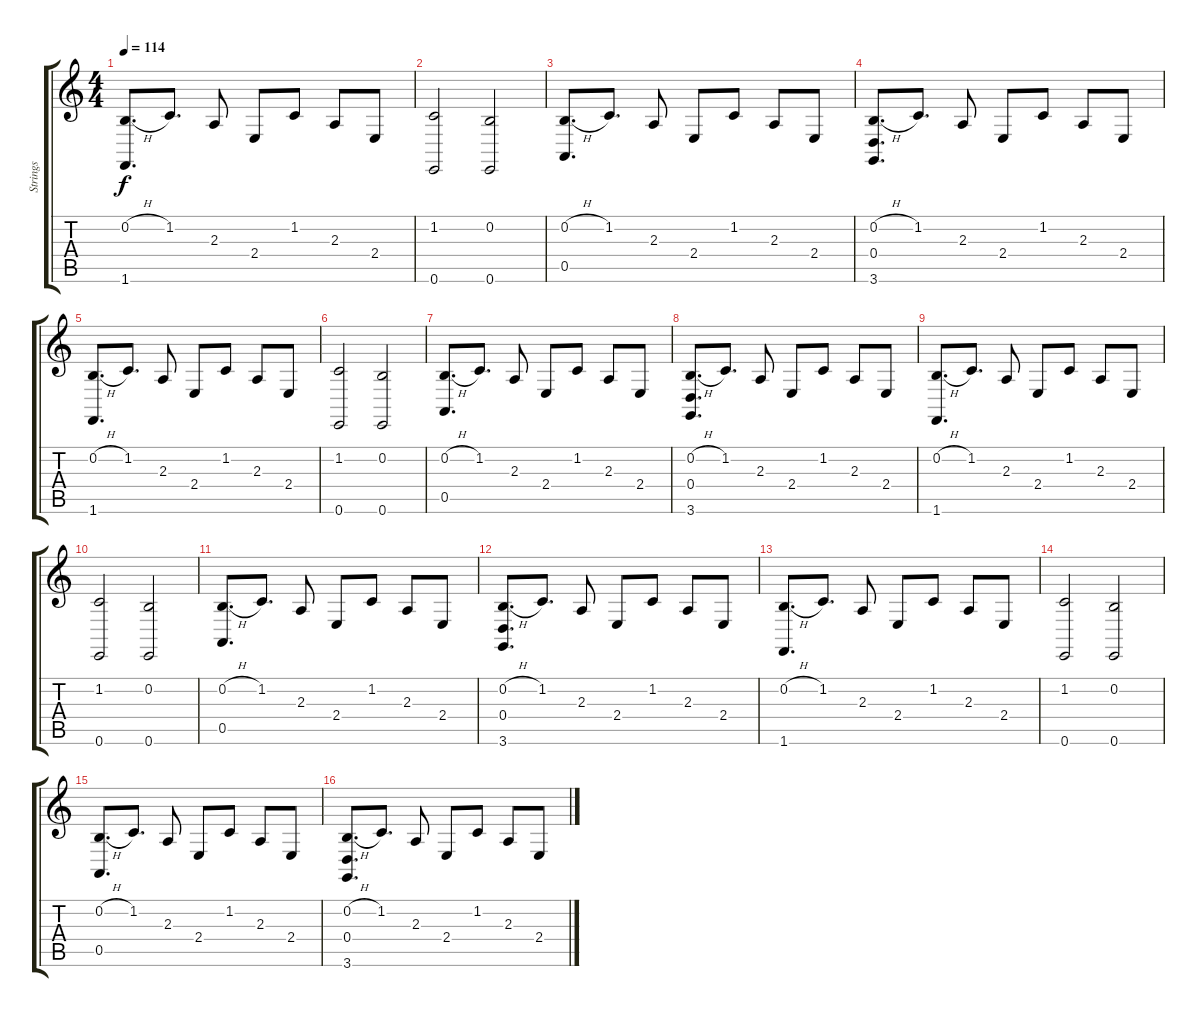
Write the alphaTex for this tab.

\track ("Strings" "Strings") {instrument stringensemble1}
\staff {score tabs}
\tuning (E4 B3 G3 D3 A2 E2) {hide}
\ts (4 4)
\tempo 114
\clef g2
\ks c
(0.2{h} 1.6).8{d dy f} 1.2.8{d} 2.3.8 2.4.8 1.2.8 2.3.8 2.4.8 |
(1.2 0.6).2 (0.2 0.6).2 |
(0.2{h} 0.5).8{d} 1.2.8{d} 2.3.8 2.4.8 1.2.8 2.3.8 2.4.8 |
(0.2{h} 0.4 3.6).8{d} 1.2.8{d} 2.3.8 2.4.8 1.2.8 2.3.8 2.4.8 |
(0.2{h} 1.6).8{d} 1.2.8{d} 2.3.8 2.4.8 1.2.8 2.3.8 2.4.8 |
(1.2 0.6).2 (0.2 0.6).2 |
(0.2{h} 0.5).8{d} 1.2.8{d} 2.3.8 2.4.8 1.2.8 2.3.8 2.4.8 |
(0.2{h} 0.4 3.6).8{d} 1.2.8{d} 2.3.8 2.4.8 1.2.8 2.3.8 2.4.8 |
(0.2{h} 1.6).8{d} 1.2.8{d} 2.3.8 2.4.8 1.2.8 2.3.8 2.4.8 |
(1.2 0.6).2 (0.2 0.6).2 |
(0.2{h} 0.5).8{d} 1.2.8{d} 2.3.8 2.4.8 1.2.8 2.3.8 2.4.8 |
(0.2{h} 0.4 3.6).8{d} 1.2.8{d} 2.3.8 2.4.8 1.2.8 2.3.8 2.4.8 |
(0.2{h} 1.6).8{d} 1.2.8{d} 2.3.8 2.4.8 1.2.8 2.3.8 2.4.8 |
(1.2 0.6).2 (0.2 0.6).2 |
(0.2{h} 0.5).8{d} 1.2.8{d} 2.3.8 2.4.8 1.2.8 2.3.8 2.4.8 |
(0.2{h} 0.4 3.6).8{d} 1.2.8{d} 2.3.8 2.4.8 1.2.8 2.3.8 2.4.8
